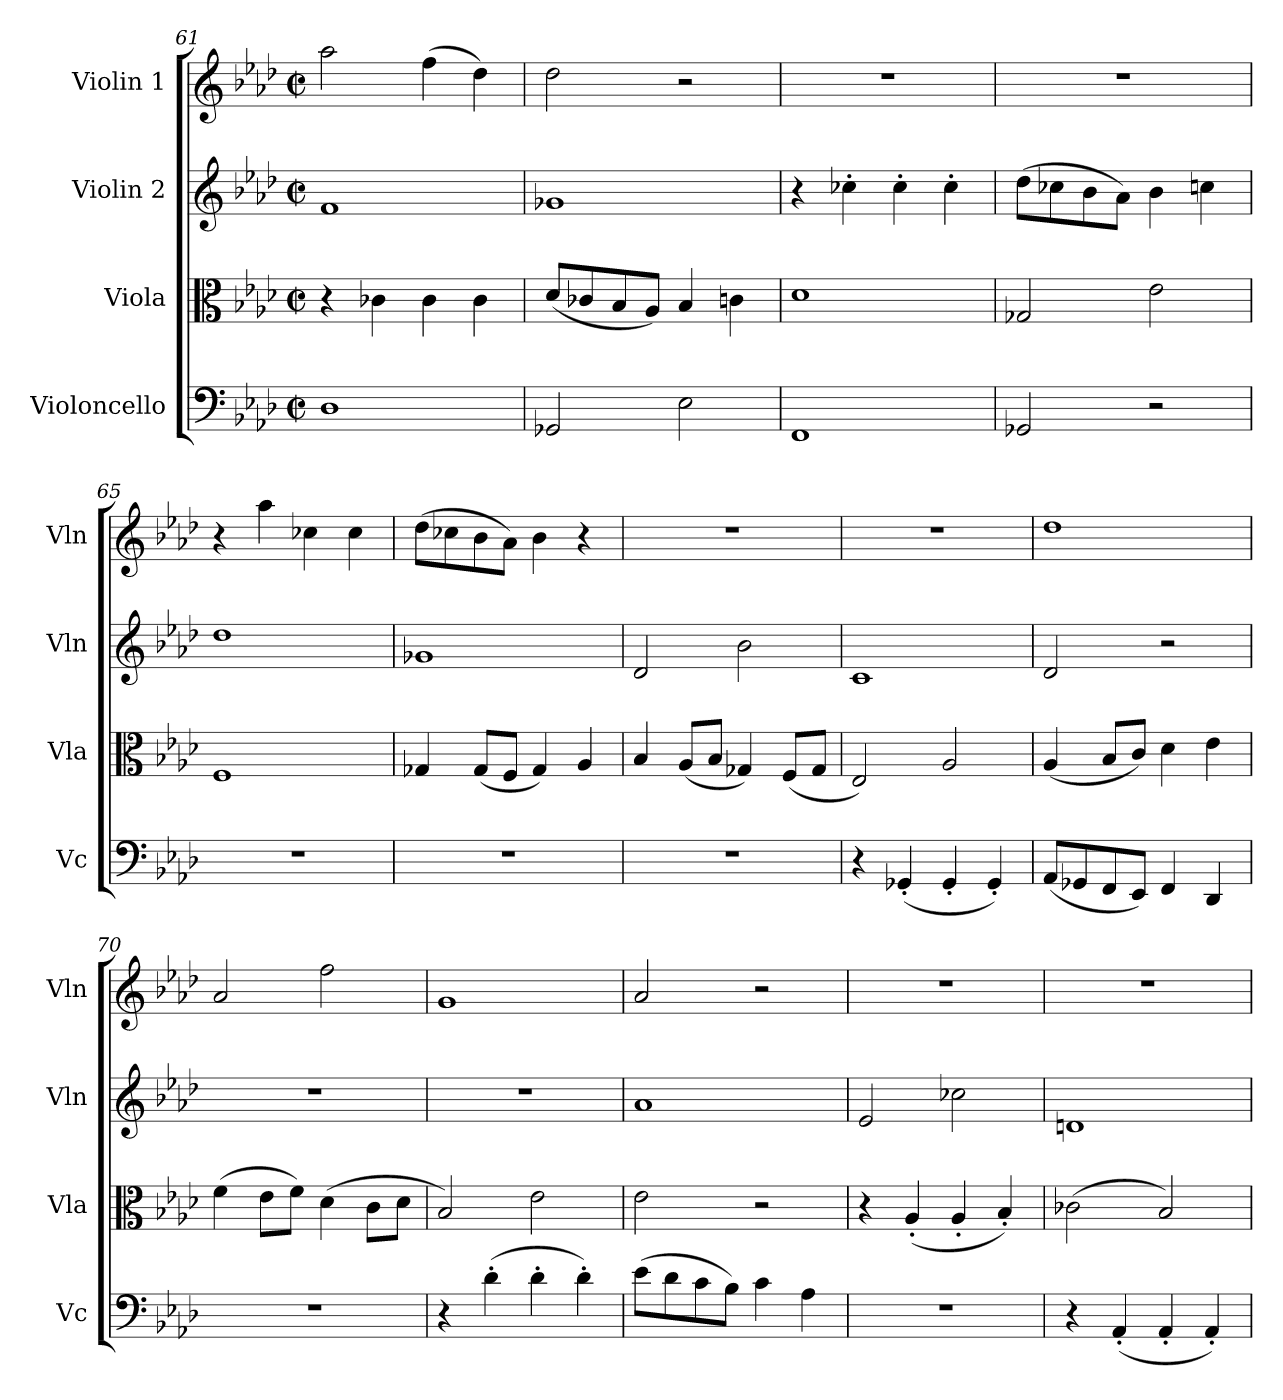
**kern	**kern	**kern	**kern
*part4	*part3	*part2	*part1
*staff4	*staff3	*staff2	*staff1
*I"Violoncello	*I"Viola	*I"Violin 2	*I"Violin 1
*I'Vc	*I'Vla	*I'Vln	*I'Vln
*clefF4	*clefC3	*clefG2	*clefG2
*k[b-e-a-d-]	*k[b-e-a-d-]	*k[b-e-a-d-]	*k[b-e-a-d-]
*M2/2	*M2/2	*M2/2	*M2/2
*met(c|)	*met(c|)	*met(c|)	*met(c|)
=61	=61	=61	=61
1D-	4r	1f	2aa-\
.	4c-X\	.	.
.	4c-\	.	(4ff\
.	4c-\	.	4dd-\)
=62	=62	=62	=62
2GG-X/	(8d-/L	1g-X	2dd-\
.	8c-X/	.	.
.	8B-/	.	.
.	8A-/J)	.	.
2E-\	4B-/	.	2r
.	4cn\	.	.
=63	=63	=63	=63
1FF	1d-	4r	1r
.	.	4cc-X'\	.
.	.	4cc-'\	.
.	.	4cc-'\	.
=64	=64	=64	=64
2GG-X/	2G-X/	(8dd-\L	1r
.	.	8cc-X\	.
.	.	8b-\	.
.	.	8a-\J)	.
2r	2e-\	4b-\	.
.	.	4ccn\	.
=65	=65	=65	=65
1r	1F	1dd-	4r
.	.	.	4aa-\
.	.	.	4cc-X\
.	.	.	4cc-\
!!LO:LB:g=z
=66	=66	=66	=66
1r	4G-X/	1g-X	(8dd-\L
.	.	.	8cc-X\
.	(8G-/L	.	8b-\
.	8F/J	.	8a-\J)
.	4G-/)	.	4b-\
.	4A-/	.	4r
=67	=67	=67	=67
1r	4B-/	2d-/	1r
.	(8A-/L	.	.
.	8B-/J	.	.
.	4G-X/)	2b-\	.
.	(8F/L	.	.
.	8G-/J	.	.
=68	=68	=68	=68
4r	2E-/)	1c	1r
(4GG-X'/	.	.	.
4GG-'/	2A-/	.	.
4GG-'/)	.	.	.
=69	=69	=69	=69
(8AA-/L	(4A-/	2d-/	1dd-
8GG-X/	.	.	.
8FF/	8B-/L	.	.
8EE-/J)	8c/J)	.	.
4FF/	4d-\	2r	.
4DD-/	4e-\	.	.
=70	=70	=70	=70
1r	(4f\	1r	2a-/
.	8e-\L	.	.
.	8f\J)	.	.
.	(4d-\	.	2ff\
.	8c\L	.	.
.	8d-\J	.	.
=71	=71	=71	=71
4r	2B-/)	1r	1g
(4d-'\	.	.	.
4d-'\	2e-\	.	.
4d-'\)	.	.	.
!!LO:LB:g=z
=72	=72	=72	=72
(8e-\L	2e-\	1a-	2a-/
8d-\	.	.	.
8c\	.	.	.
8B-\J)	.	.	.
4c\	2r	.	2r
4A-\	.	.	.
!!LO:LB:g=z
=73	=73	=73	=73
1r	4r	2e-/	1r
.	(4A-'/	.	.
.	4A-'/	2cc-X\	.
.	4B-'/)	.	.
=74	=74	=74	=74
4r	(2c-X\	1dn	1r
(4AA-'/	.	.	.
4AA-'/	2B-/)	.	.
4AA-'/)	.	.	.
=	=	=	=
*-	*-	*-	*-
